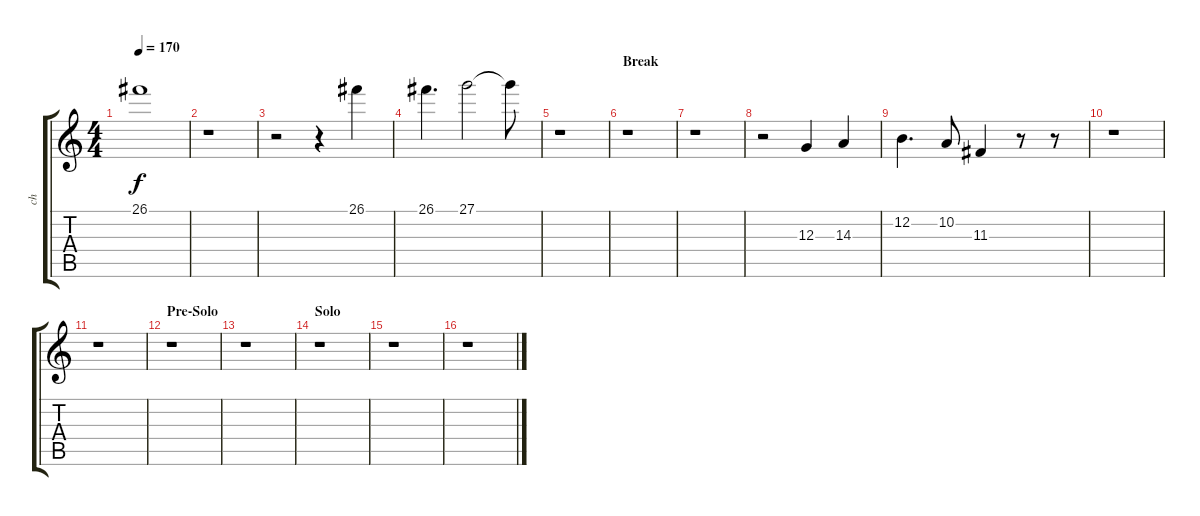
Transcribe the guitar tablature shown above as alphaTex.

\track ("ch" "ch") {instrument acousticgrandpiano}
\staff {score tabs}
\tuning (E4 B3 G3 D3 A2 E2) {hide}
\ts (4 4)
\tempo 170
\clef g2
\ks c
26.1.1{dy f} |
r.1 |
r.2 r.4 26.1.4 |
26.1.4{d} 27.1.2 27.1{t}.8 |
r.1 |
\section ("" "Break")
r.1 |
r.1 |
r.2 12.3.4 14.3.4 |
12.2.4{d} 10.2.8 11.3.4 r.8 r.8 |
r.1 |
r.1 |
\section ("" "Pre-Solo")
r.1 |
r.1 |
\section ("" "Solo")
r.1 |
r.1 |
r.1
